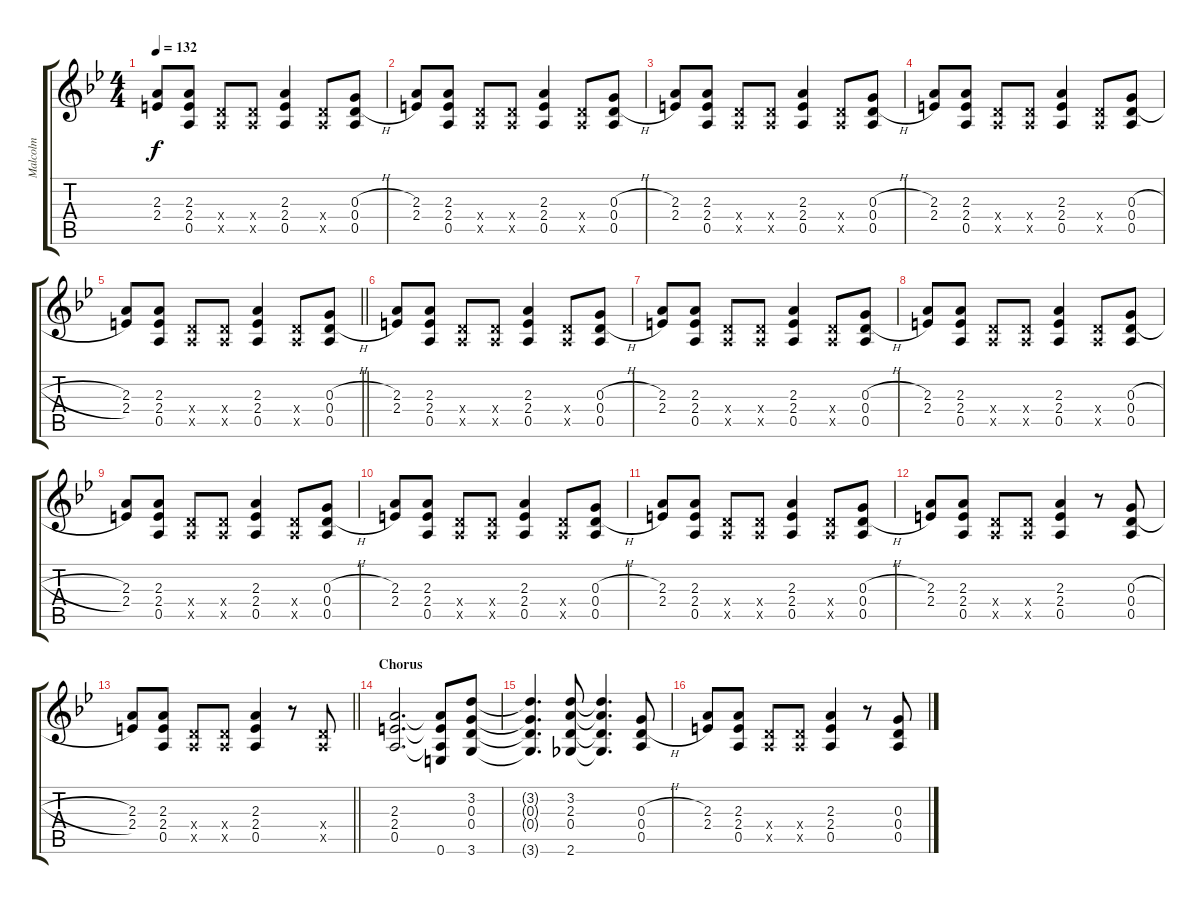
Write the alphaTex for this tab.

\track ("Malcolm" "Malcolm") {instrument overdrivenguitar}
\staff {score tabs}
\tuning (E4 B3 G3 D3 A2 E2) {hide}
\ts (4 4)
\tempo 132
\clef g2
\ks bb
(2.3 2.4).8{dy f} (2.3 2.4 0.5).8 (0.4{x} 0.5{x}).8 (0.4{x} 0.5{x}).8 (2.3 2.4 0.5).4 (0.4{x} 0.5{x}).8 (0.3{h} 0.4{h} 0.5).8 |
(2.3 2.4).8 (2.3 2.4 0.5).8 (0.4{x} 0.5{x}).8 (0.4{x} 0.5{x}).8 (2.3 2.4 0.5).4 (0.4{x} 0.5{x}).8 (0.3{h} 0.4{h} 0.5).8 |
(2.3 2.4).8 (2.3 2.4 0.5).8 (0.4{x} 0.5{x}).8 (0.4{x} 0.5{x}).8 (2.3 2.4 0.5).4 (0.4{x} 0.5{x}).8 (0.3{h} 0.4{h} 0.5).8 |
(2.3 2.4).8 (2.3 2.4 0.5).8 (0.4{x} 0.5{x}).8 (0.4{x} 0.5{x}).8 (2.3 2.4 0.5).4 (0.4{x} 0.5{x}).8 (0.3{h} 0.4{h} 0.5).8 |
\barLineRight lightlight
(2.3 2.4).8 (2.3 2.4 0.5).8 (0.4{x} 0.5{x}).8 (0.4{x} 0.5{x}).8 (2.3 2.4 0.5).4 (0.4{x} 0.5{x}).8 (0.3{h} 0.4{h} 0.5).8 |
(2.3 2.4).8 (2.3 2.4 0.5).8 (0.4{x} 0.5{x}).8 (0.4{x} 0.5{x}).8 (2.3 2.4 0.5).4 (0.4{x} 0.5{x}).8 (0.3{h} 0.4{h} 0.5).8 |
(2.3 2.4).8 (2.3 2.4 0.5).8 (0.4{x} 0.5{x}).8 (0.4{x} 0.5{x}).8 (2.3 2.4 0.5).4 (0.4{x} 0.5{x}).8 (0.3{h} 0.4{h} 0.5).8 |
(2.3 2.4).8 (2.3 2.4 0.5).8 (0.4{x} 0.5{x}).8 (0.4{x} 0.5{x}).8 (2.3 2.4 0.5).4 (0.4{x} 0.5{x}).8 (0.3{h} 0.4{h} 0.5).8 |
(2.3 2.4).8 (2.3 2.4 0.5).8 (0.4{x} 0.5{x}).8 (0.4{x} 0.5{x}).8 (2.3 2.4 0.5).4 (0.4{x} 0.5{x}).8 (0.3{h} 0.4{h} 0.5).8 |
(2.3 2.4).8 (2.3 2.4 0.5).8 (0.4{x} 0.5{x}).8 (0.4{x} 0.5{x}).8 (2.3 2.4 0.5).4 (0.4{x} 0.5{x}).8 (0.3{h} 0.4{h} 0.5).8 |
(2.3 2.4).8 (2.3 2.4 0.5).8 (0.4{x} 0.5{x}).8 (0.4{x} 0.5{x}).8 (2.3 2.4 0.5).4 (0.4{x} 0.5{x}).8 (0.3{h} 0.4{h} 0.5).8 |
(2.3 2.4).8 (2.3 2.4 0.5).8 (0.4{x} 0.5{x}).8 (0.4{x} 0.5{x}).8 (2.3 2.4 0.5).4 r.8 (0.3{h} 0.4{h} 0.5).8 |
\barLineRight lightlight
(2.3 2.4).8 (2.3 2.4 0.5).8 (0.4{x} 0.5{x}).8 (0.4{x} 0.5{x}).8 (2.3 2.4 0.5).4 r.8 (0.4{x} 0.5{x}).8 |
\section ("" "Chorus")
(2.3 2.4 0.5).2{d} (2.3{t} 2.4{t} 0.5{t} 0.6).8 (3.2 0.3 0.4 3.6).8 |
(3.2{t} 0.3{t} 0.4{t} 3.6{t}).4{d} (3.2 2.3 0.4 2.6).8 (3.2{t} 2.3{t} 0.4{t} 2.6{t}).4{d} (0.3{h} 0.4{h} 0.5).8 |
(2.3 2.4).8 (2.3 2.4 0.5).8 (0.4{x} 0.5{x}).8 (0.4{x} 0.5{x}).8 (2.3 2.4 0.5).4 r.8 (0.3{h} 0.4{h} 0.5).8
